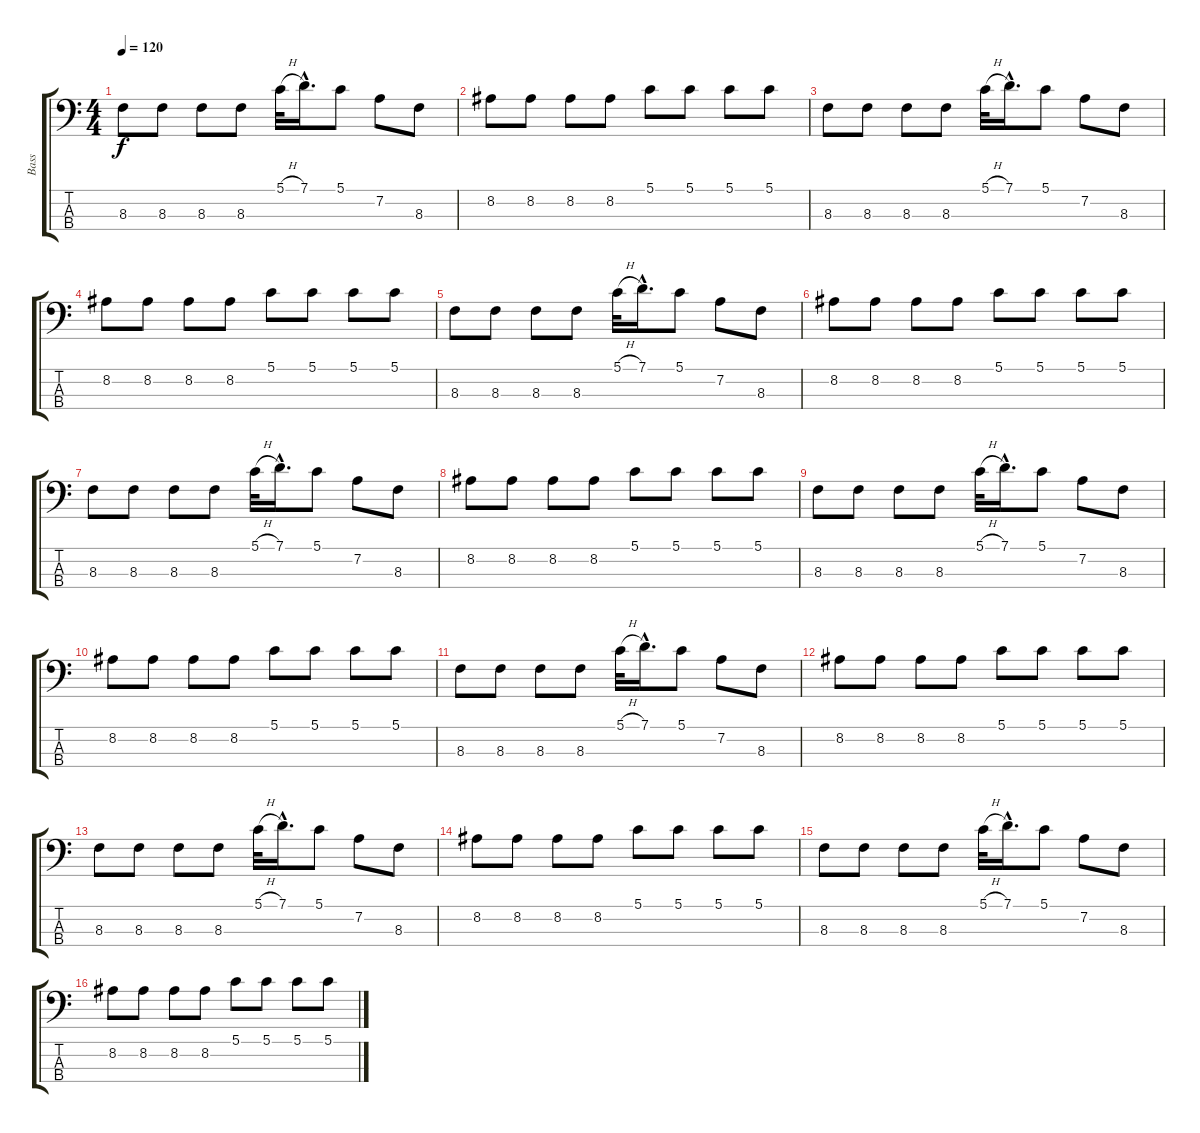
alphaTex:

\track ("Bass" "Bass") {instrument electricbassfinger}
\staff {score tabs}
\tuning (G2 D2 A1 E1) {hide}
\ts (4 4)
\tempo 120
\clef f4
\ks c
8.3.8{dy f} 8.3.8 8.3.8 8.3.8 5.1{h}.32 7.1{hac}.16{d} 5.1.8 7.2.8 8.3.8 |
8.2.8 8.2.8 8.2.8 8.2.8 5.1.8 5.1.8 5.1.8 5.1.8 |
8.3.8 8.3.8 8.3.8 8.3.8 5.1{h}.32 7.1{hac}.16{d} 5.1.8 7.2.8 8.3.8 |
8.2.8 8.2.8 8.2.8 8.2.8 5.1.8 5.1.8 5.1.8 5.1.8 |
8.3.8 8.3.8 8.3.8 8.3.8 5.1{h}.32 7.1{hac}.16{d} 5.1.8 7.2.8 8.3.8 |
8.2.8 8.2.8 8.2.8 8.2.8 5.1.8 5.1.8 5.1.8 5.1.8 |
8.3.8 8.3.8 8.3.8 8.3.8 5.1{h}.32 7.1{hac}.16{d} 5.1.8 7.2.8 8.3.8 |
8.2.8 8.2.8 8.2.8 8.2.8 5.1.8 5.1.8 5.1.8 5.1.8 |
8.3.8 8.3.8 8.3.8 8.3.8 5.1{h}.32 7.1{hac}.16{d} 5.1.8 7.2.8 8.3.8 |
8.2.8 8.2.8 8.2.8 8.2.8 5.1.8 5.1.8 5.1.8 5.1.8 |
8.3.8 8.3.8 8.3.8 8.3.8 5.1{h}.32 7.1{hac}.16{d} 5.1.8 7.2.8 8.3.8 |
8.2.8 8.2.8 8.2.8 8.2.8 5.1.8 5.1.8 5.1.8 5.1.8 |
8.3.8 8.3.8 8.3.8 8.3.8 5.1{h}.32 7.1{hac}.16{d} 5.1.8 7.2.8 8.3.8 |
8.2.8 8.2.8 8.2.8 8.2.8 5.1.8 5.1.8 5.1.8 5.1.8 |
8.3.8 8.3.8 8.3.8 8.3.8 5.1{h}.32 7.1{hac}.16{d} 5.1.8 7.2.8 8.3.8 |
8.2.8 8.2.8 8.2.8 8.2.8 5.1.8 5.1.8 5.1.8 5.1.8
